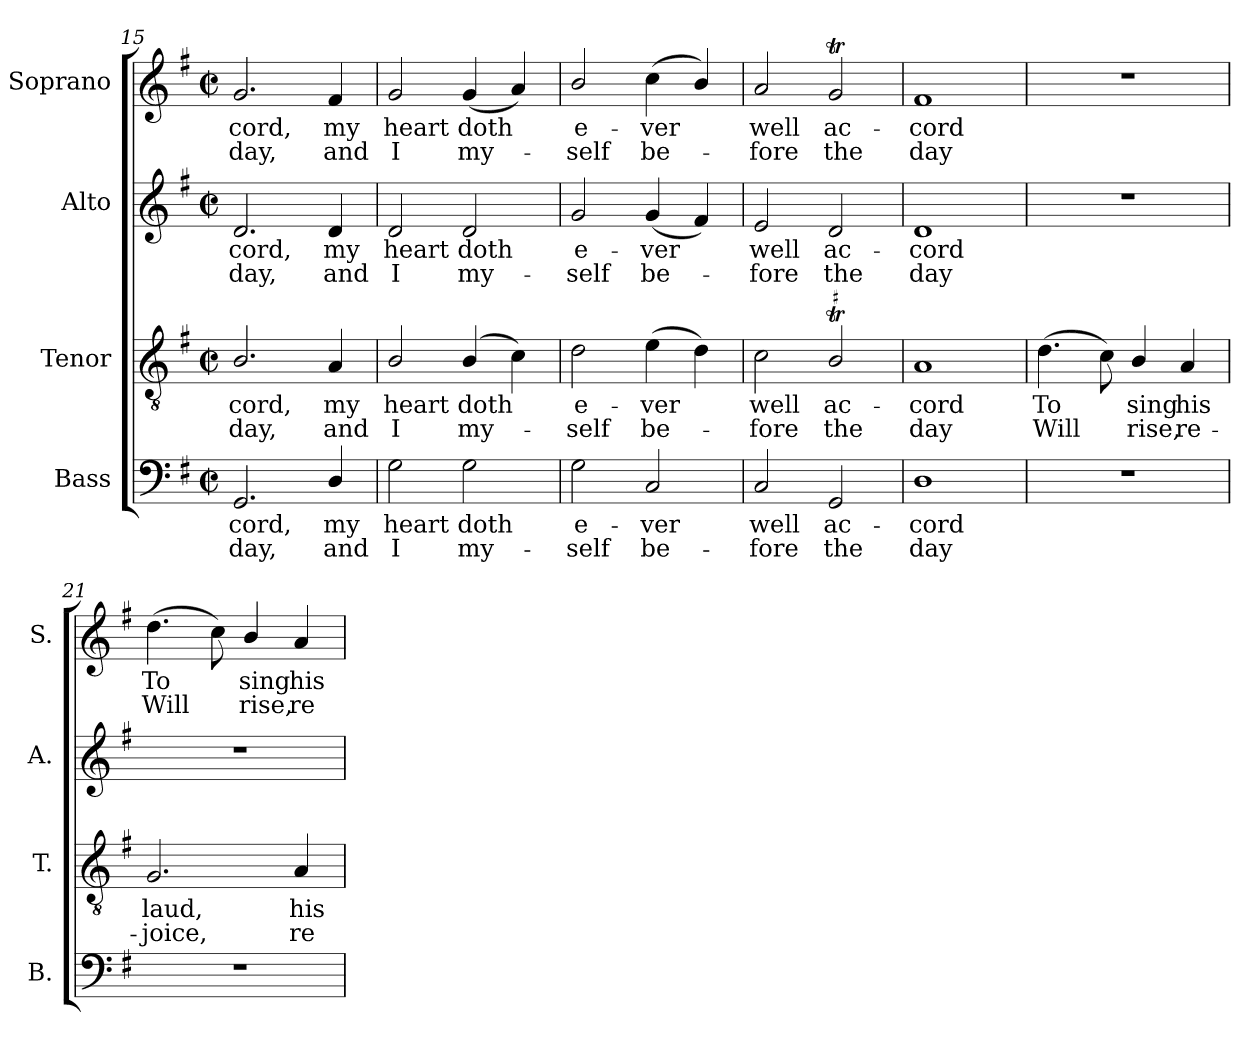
**kern	**text	**text	**kern	**text	**text	**kern	**text	**text	**kern	**text	**text
*part4	*part4	*part4	*part3	*part3	*part3	*part2	*part2	*part2	*part1	*part1	*part1
*staff4	*staff4	*staff4	*staff3	*staff3	*staff3	*staff2	*staff2	*staff2	*staff1	*staff1	*staff1
*I"Bass	*	*	*I"Tenor	*	*	*I"Alto	*	*	*I"Soprano	*	*
*I'B.	*	*	*I'T.	*	*	*I'A.	*	*	*I'S.	*	*
!!LO:LB:g=z
*clefF4	*	*	*clefGv2	*	*	*clefG2	*	*	*clefG2	*	*
*	*	*	*ITrd7c12	*	*	*	*	*	*	*	*
*k[f#]	*	*	*k[f#]	*	*	*k[f#]	*	*	*k[f#]	*	*
*G:	*	*	*G:	*	*	*G:	*	*	*G:	*	*
*M2/2	*	*	*M2/2	*	*	*M2/2	*	*	*M2/2	*	*
*met(c|)	*	*	*met(c|)	*	*	*met(c|)	*	*	*met(c|)	*	*
=15	=15	=15	=15	=15	=15	=15	=15	=15	=15	=15	=15
!	!LO:LY:b:color=#000000	!LO:LY:b:color=#000000	!	!	!	!	!	!	!	!	!
!	!	!	!	!LO:LY:b:color=#000000	!LO:LY:b:color=#000000	!	!	!	!	!	!
!	!	!	!	!	!	!	!LO:LY:b:color=#000000	!LO:LY:b:color=#000000	!	!	!
!	!	!	!	!	!	!	!	!	!	!LO:LY:b:color=#000000	!LO:LY:b:color=#000000
2.GGi/	-cord,	day,	2.BBi/	-cord,	day,	2.di/	-cord,	day,	2.gi/	-cord,	day,
!	!LO:LY:b:color=#000000	!LO:LY:b:color=#000000	!	!	!	!	!	!	!	!	!
!	!	!	!	!LO:LY:b:color=#000000	!LO:LY:b:color=#000000	!	!	!	!	!	!
!	!	!	!	!	!	!	!LO:LY:b:color=#000000	!LO:LY:b:color=#000000	!	!	!
!	!	!	!	!	!	!	!	!	!	!LO:LY:b:color=#000000	!LO:LY:b:color=#000000
4Di/	my	and	4AAi/	my	and	4di/	my	and	4f#i/	my	and
=16	=16	=16	=16	=16	=16	=16	=16	=16	=16	=16	=16
!	!LO:LY:b:color=#000000	!LO:LY:b:color=#000000	!	!	!	!	!	!	!	!	!
!	!	!	!	!LO:LY:b:color=#000000	!LO:LY:b:color=#000000	!	!	!	!	!	!
!	!	!	!	!	!	!	!LO:LY:b:color=#000000	!LO:LY:b:color=#000000	!	!	!
!	!	!	!	!	!	!	!	!	!	!LO:LY:b:color=#000000	!LO:LY:b:color=#000000
2Gi\	heart	I	2BBi/	heart	I	2di/	heart	I	2gi/	heart	I
!	!LO:LY:b:color=#000000	!LO:LY:b:color=#000000	!	!	!	!	!	!	!	!	!
!	!	!	!	!LO:LY:b:color=#000000	!LO:LY:b:color=#000000	!	!	!	!	!	!
!	!	!	!	!	!	!	!LO:LY:b:color=#000000	!LO:LY:b:color=#000000	!	!	!
!	!	!	!	!	!	!	!	!	!	!LO:LY:b:color=#000000	!LO:LY:b:color=#000000
2Gi\	doth	my-	(4BBi/	doth	my-	2di/	doth	my-	(4gi/	doth	my-
.	.	.	4Ci\)	.	.	.	.	.	4ai/)	.	.
=17	=17	=17	=17	=17	=17	=17	=17	=17	=17	=17	=17
!	!LO:LY:b:color=#000000	!LO:LY:b:color=#000000	!	!	!	!	!	!	!	!	!
!	!	!	!	!LO:LY:b:color=#000000	!LO:LY:b:color=#000000	!	!	!	!	!	!
!	!	!	!	!	!	!	!LO:LY:b:color=#000000	!LO:LY:b:color=#000000	!	!	!
!	!	!	!	!	!	!	!	!	!	!LO:LY:b:color=#000000	!LO:LY:b:color=#000000
2Gi\	e-	-self	2Di\	e-	-self	2gi/	e-	-self	2bi/	e-	-self
!	!LO:LY:b:color=#000000	!LO:LY:b:color=#000000	!	!	!	!	!	!	!	!	!
!	!	!	!	!LO:LY:b:color=#000000	!LO:LY:b:color=#000000	!	!	!	!	!	!
!	!	!	!	!	!	!	!LO:LY:b:color=#000000	!LO:LY:b:color=#000000	!	!	!
!	!	!	!	!	!	!	!	!	!	!LO:LY:b:color=#000000	!LO:LY:b:color=#000000
2Ci/	-ver	be-	(4Ei\	-ver	be-	(4gi/	-ver	be-	(4cci\	-ver	be-
.	.	.	4Di\)	.	.	4f#i/)	.	.	4bi/)	.	.
=18	=18	=18	=18	=18	=18	=18	=18	=18	=18	=18	=18
!	!LO:LY:b:color=#000000	!LO:LY:b:color=#000000	!	!	!	!	!	!	!	!	!
!	!	!	!	!LO:LY:b:color=#000000	!LO:LY:b:color=#000000	!	!	!	!	!	!
!	!	!	!	!	!	!	!LO:LY:b:color=#000000	!LO:LY:b:color=#000000	!	!	!
!	!	!	!	!	!	!	!	!	!	!LO:LY:b:color=#000000	!LO:LY:b:color=#000000
2Ci/	well	-fore	2Ci\	well	-fore	2ei/	well	-fore	2ai/	well	-fore
!	!LO:LY:b:color=#000000	!LO:LY:b:color=#000000	!	!	!	!	!	!	!	!	!
!	!	!	!	!LO:LY:b:color=#000000	!LO:LY:b:color=#000000	!	!	!	!	!	!
!	!	!	!	!	!	!	!LO:LY:b:color=#000000	!LO:LY:b:color=#000000	!	!	!
!	!	!	!	!	!	!	!	!	!	!LO:LY:b:color=#000000	!LO:LY:b:color=#000000
2GGi/	ac-	the	2BBTi/	ac-	the	2di/	ac-	the	2gTi/	ac-	the
=19	=19	=19	=19	=19	=19	=19	=19	=19	=19	=19	=19
!	!LO:LY:b:color=#000000	!LO:LY:b:color=#000000	!	!	!	!	!	!	!	!	!
!	!	!	!	!LO:LY:b:color=#000000	!LO:LY:b:color=#000000	!	!	!	!	!	!
!	!	!	!	!	!	!	!LO:LY:b:color=#000000	!LO:LY:b:color=#000000	!	!	!
!	!	!	!	!	!	!	!	!	!	!LO:LY:b:color=#000000	!LO:LY:b:color=#000000
1Di	-cord	day	1AAi	-cord	day	1di	-cord	day	1f#i	-cord	day
=20	=20	=20	=20	=20	=20	=20	=20	=20	=20	=20	=20
!	!	!	!	!LO:LY:b:color=#000000	!LO:LY:b:color=#000000	!	!	!	!	!	!
1r	.	.	(4.Di\	To	Will	1r	.	.	1r	.	.
.	.	.	8Ci\)	.	.	.	.	.	.	.	.
!	!	!	!	!LO:LY:b:color=#000000	!LO:LY:b:color=#000000	!	!	!	!	!	!
.	.	.	4BBi/	sing	rise,	.	.	.	.	.	.
!	!	!	!	!LO:LY:b:color=#000000	!LO:LY:b:color=#000000	!	!	!	!	!	!
.	.	.	4AAi/	his	re-	.	.	.	.	.	.
=21	=21	=21	=21	=21	=21	=21	=21	=21	=21	=21	=21
!	!	!	!	!LO:LY:b:color=#000000	!LO:LY:b:color=#000000	!	!	!	!	!	!
!	!	!	!	!	!	!	!	!	!	!LO:LY:b:color=#000000	!LO:LY:b:color=#000000
1r	.	.	2.GGi/	laud,	-joice,	1r	.	.	(4.ddi\	To	Will
.	.	.	.	.	.	.	.	.	8cci\)	.	.
!	!	!	!	!	!	!	!	!	!	!LO:LY:b:color=#000000	!LO:LY:b:color=#000000
.	.	.	.	.	.	.	.	.	4bi/	sing	rise,
!	!	!	!	!LO:LY:b:color=#000000	!LO:LY:b:color=#000000	!	!	!	!	!	!
!	!	!	!	!	!	!	!	!	!	!LO:LY:b:color=#000000	!LO:LY:b:color=#000000
.	.	.	4AAi/	his	re-	.	.	.	4ai/	his	re-
=	=	=	=	=	=	=	=	=	=	=	=
*-	*-	*-	*-	*-	*-	*-	*-	*-	*-	*-	*-
